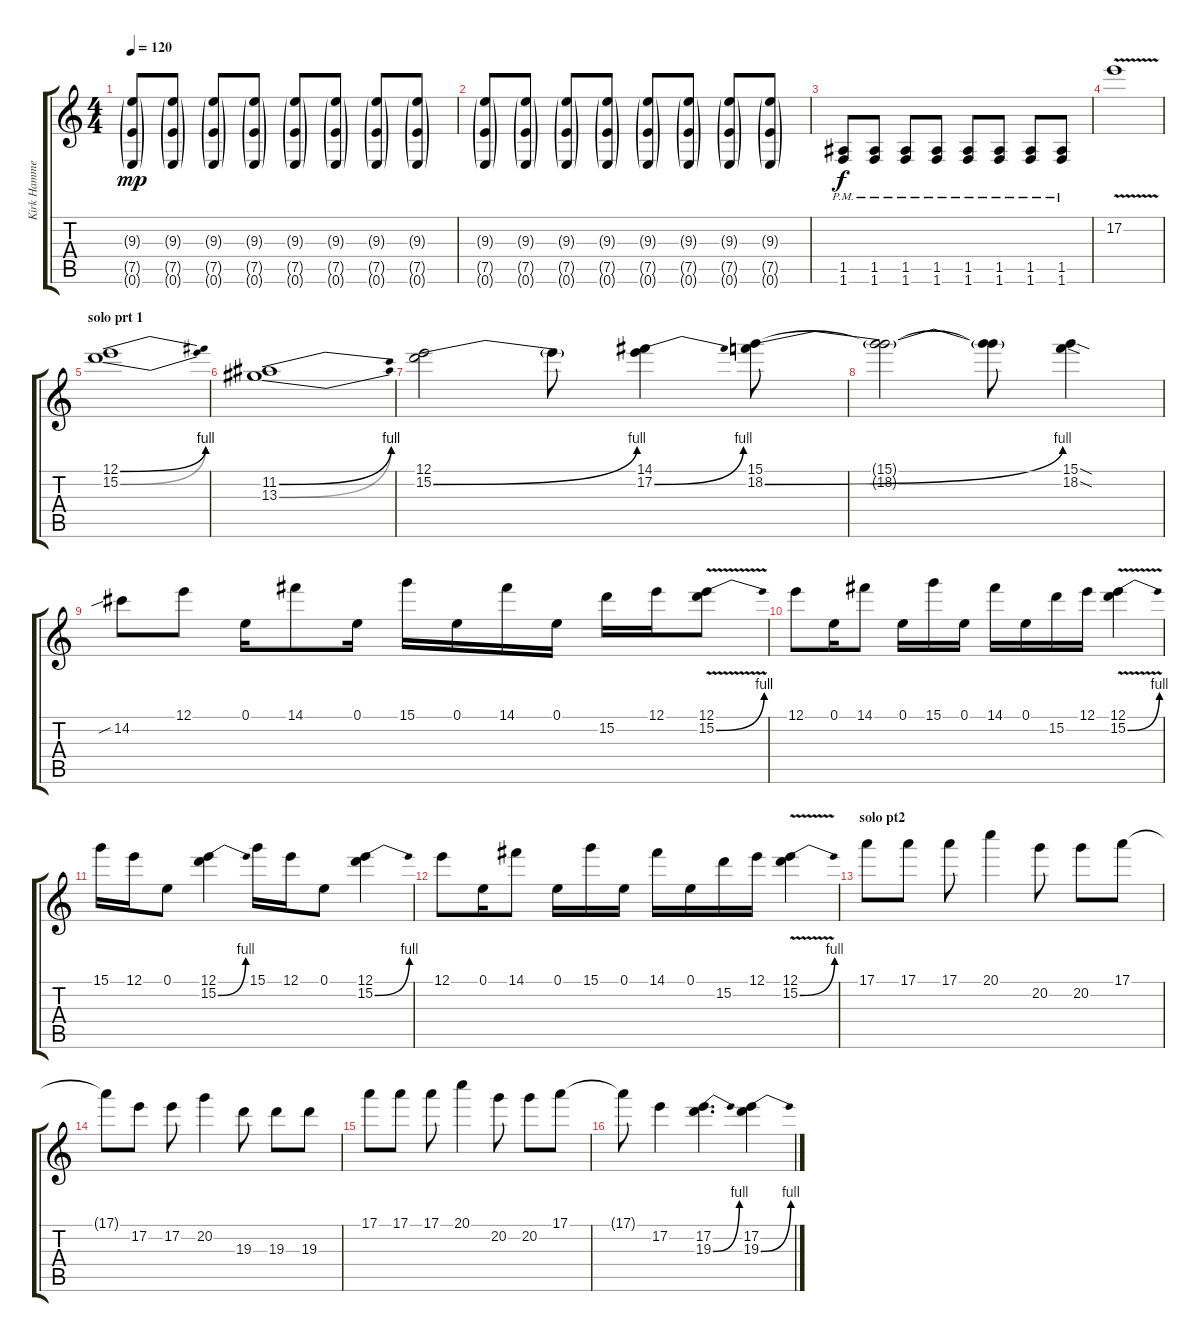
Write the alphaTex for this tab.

\track ("Kirk Hammett" "Kirk Hamme") {instrument distortionguitar}
\staff {score tabs}
\tuning (E4 B3 G3 D3 A2 E2) {hide}
\ts (4 4)
\tempo 120
\clef g2
\ks c
(9.3{g} 7.5{g} 0.6{g}).8{dy mp} (9.3{g} 7.5{g} 0.6{g}).8 (9.3{g} 7.5{g} 0.6{g}).8 (9.3{g} 7.5{g} 0.6{g}).8 (9.3{g} 7.5{g} 0.6{g}).8 (9.3{g} 7.5{g} 0.6{g}).8 (9.3{g} 7.5{g} 0.6{g}).8 (9.3{g} 7.5{g} 0.6{g}).8 |
(9.3{g} 7.5{g} 0.6{g}).8 (9.3{g} 7.5{g} 0.6{g}).8 (9.3{g} 7.5{g} 0.6{g}).8 (9.3{g} 7.5{g} 0.6{g}).8 (9.3{g} 7.5{g} 0.6{g}).8 (9.3{g} 7.5{g} 0.6{g}).8 (9.3{g} 7.5{g} 0.6{g}).8 (9.3{g} 7.5{g} 0.6{g}).8 |
(1.5{pm} 1.6{pm}).8{dy f} (1.5{pm} 1.6{pm}).8 (1.5{pm} 1.6{pm}).8 (1.5{pm} 1.6{pm}).8 (1.5{pm} 1.6{pm}).8 (1.5{pm} 1.6{pm}).8 (1.5{pm} 1.6{pm}).8 (1.5{pm} 1.6{pm}).8 |
17.2{v}.1 |
\section ("" "solo prt 1")
(12.1{be (bend 0 0 60 4)} 15.2{be (bend 0 0 60 4)}).1 |
(11.2{be (bend 0 0 60 4)} 13.3{be (bend 0 0 60 4)}).1 |
(12.1 15.2{be (bend 0 0 60 4)}).2 15.2{t}.8 (14.1 17.2{be (bend 0 0 60 4)}).4 (15.1 18.2{be (bend 0 0 60 4)}).8 |
(15.1{t} 18.2{t}).2 (15.1{t} 18.2{t}).8 (15.1{sod} 18.2{sod}).4 |
14.2{sib}.8 12.1.8 0.1.16 14.1.8 0.1.16 15.1.16 0.1.16 14.1.16 0.1.16 15.2.16 12.1.16 (12.1{v} 15.2{be (bend 0 0 60 4) v}).8 |
12.1.8 0.1.16 14.1.8 0.1.16 15.1.16 0.1.16 14.1.16 0.1.16 15.2.16 12.1.16 (12.1{v} 15.2{be (bend 0 0 60 4) v}).4 |
15.1.16 12.1.16 0.1.8 (12.1 15.2{be (bend 0 0 60 4)}).4 15.1.16 12.1.16 0.1.8 (12.1 15.2{be (bend 0 0 60 4)}).4 |
12.1.8 0.1.16 14.1.8 0.1.16 15.1.16 0.1.16 14.1.16 0.1.16 15.2.16 12.1.16 (12.1{v} 15.2{be (bend 0 0 60 4) v}).4 |
\section ("" "solo pt2")
17.1.8 17.1.8 17.1.8 20.1.4 20.2.8 20.2.8 17.1.8 |
17.1{t}.8 17.2.8 17.2.8 20.2.4 19.3.8 19.3.8 19.3.8 |
17.1.8 17.1.8 17.1.8 20.1.4 20.2.8 20.2.8 17.1.8 |
17.1{t}.8 17.2.4 (17.2 19.3{be (bend 0 0 60 4)}).4{d} (17.2 19.3{be (bend 0 0 60 4)}).4
